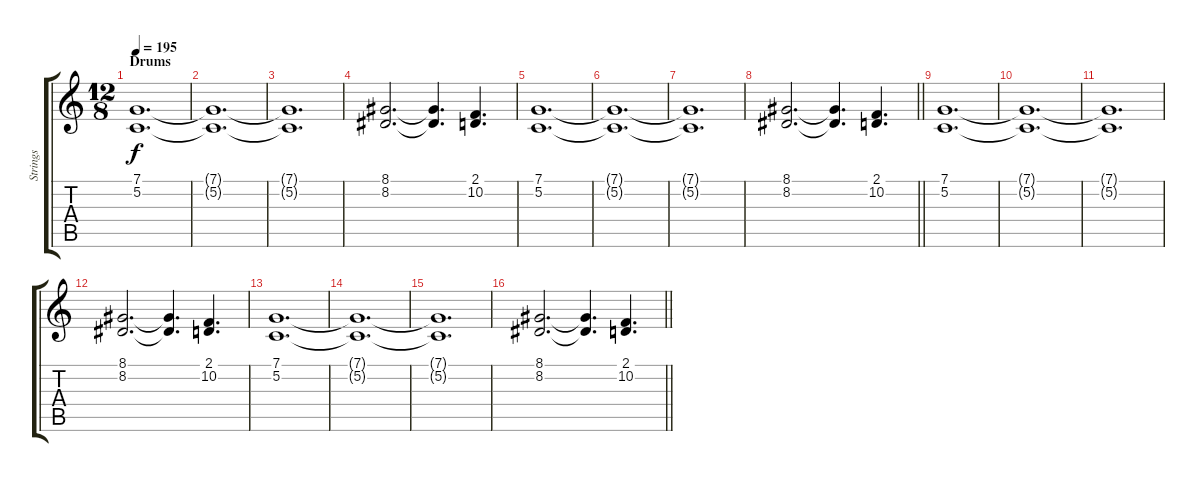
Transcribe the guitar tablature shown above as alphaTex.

\track ("Strings" "Strings") {instrument stringensemble1}
\staff {score tabs}
\tuning (C4 G3 Eb3 Bb2 F2 C2) {hide}
\ts (12 8)
\section ("" "Drums")
\tempo 195
\clef g2
\ks c
(7.1 5.2).1{d dy f} |
(7.1{t} 5.2{t}).1{d} |
(7.1{t} 5.2{t}).1{d} |
(8.1 8.2).2{d} (8.1{t} 8.2{t}).4{d} (2.1 10.2).4{d} |
(7.1 5.2).1{d} |
(7.1{t} 5.2{t}).1{d} |
(7.1{t} 5.2{t}).1{d} |
\barLineRight lightlight
(8.1 8.2).2{d} (8.1{t} 8.2{t}).4{d} (2.1 10.2).4{d} |
(7.1 5.2).1{d} |
(7.1{t} 5.2{t}).1{d} |
(7.1{t} 5.2{t}).1{d} |
(8.1 8.2).2{d} (8.1{t} 8.2{t}).4{d} (2.1 10.2).4{d} |
(7.1 5.2).1{d} |
(7.1{t} 5.2{t}).1{d} |
(7.1{t} 5.2{t}).1{d} |
\barLineRight lightlight
(8.1 8.2).2{d} (8.1{t} 8.2{t}).4{d} (2.1 10.2).4{d}
